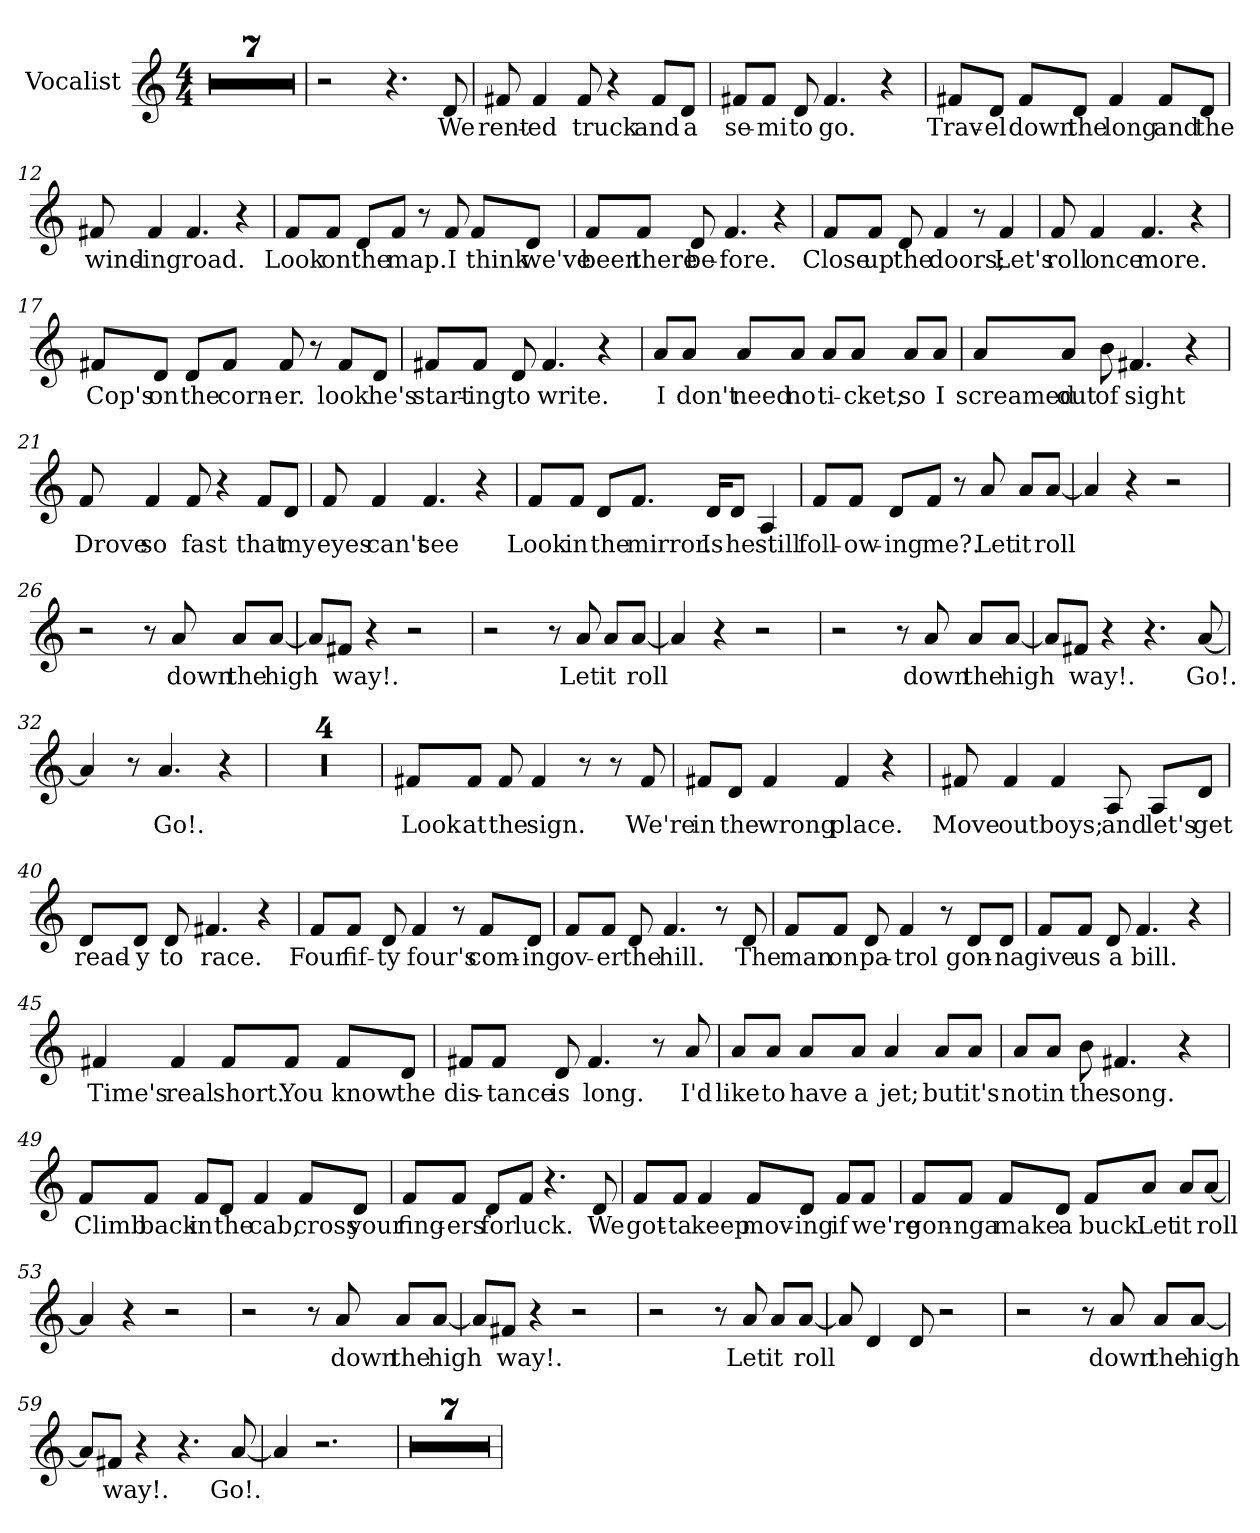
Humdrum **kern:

**kern	**text
*part1	*part1
*staff1	*staff1
*I"Vocalist	*
*clefG2	*
*M4/4	*
=1	=1
*clefG2	*
*M4/4	*
1r	.
=2	=2
1r	.
=3	=3
1r	.
=4	=4
1r	.
=5	=5
1r	.
=6	=6
1r	.
=7	=7
1r	.
=8	=8
2r	.
4.r	.
8d	We
=9	=9
8f#X	rent-
4f#	-ed
8f#	truck
4r	.
8f#/L	and
8d/J	a
=10	=10
8f#X/L	se-
8f#/J	-mi
8d	to
4.f#	go.
4r	.
=11	=11
8f#X/L	Trav-
8d/J	-el
8f#/L	down
8d/J	the
4f#	long
8f#/L	and
8d/J	the
=12	=12
8f#X	wind-
4f#	-ing
4.f#	road.
4r	.
=13	=13
8f/L	Look
8f/J	on
8d/L	the
8f/J	map.
8r	.
8f	I
8f/L	think
8d/J	we've
=14	=14
8f/L	been
8f/J	there
8d	be-
4.f	-fore.
4r	.
=15	=15
8f/L	Close
8f/J	up
8d	the
4f	doors;
8r	.
4f	Let's
=16	=16
8f	roll
4f	once
4.f	more.
4r	.
=17	=17
8f#X/L	Cop's
8d/J	on
8d/L	the
8f#/J	corn-
8f#	-er.
8r	.
8f#/L	look
8d/J	he's
=18	=18
8f#X/L	start-
8f#/J	-ing
8d	to
4.f#	write.
4r	.
=19	=19
8a/L	I
8a/J	don't
8a/L	need
8a/J	no
8a/L	ti-
8a/J	-cket;
8a/L	so
8a/J	I
=20	=20
8a/L	screamed
8a/J	out
8b	of
4.f#X	sight
4r	.
=21	=21
8f	Drove
4f	so
8f	fast
4r	.
8f/L	that
8d/J	my
=22	=22
8f	eyes
4f	can't
4.f	see
4r	.
=23	=23
8f/L	Look
8f/J	in
8d/L	the
8.f/J	mirror.
16d/KL	Is
8d/J	he
4A	still
=24	=24
8f/L	foll-
8f/J	-ow-
8d/L	-ing
8f/J	me?.
8r	.
8a	Let
8a/L	it
[8a/J	roll
=25	=25
4a]	_
4r	.
2r	.
=26	=26
2r	.
8r	.
8a	down
8a/L	the
[8a/J	high-
=27	=27
8a/L]	_
8f#X/J	-way!.
4r	.
2r	.
=28	=28
2r	.
8r	.
8a	Let
8a/L	it
[8a/J	roll
=29	=29
4a]	_
4r	.
2r	.
=30	=30
2r	.
8r	.
8a	down
8a/L	the
[8a/J	high-
=31	=31
8a/L]	_
8f#X/J	-way!.
4r	.
4.r	.
[8a	Go!.
=32	=32
4a]	_
8r	.
4.a	Go!.
4r	.
=33	=33
1r	.
=34	=34
1r	.
=35	=35
1r	.
=36	=36
1r	.
=37	=37
8f#X/L	Look
8f#/J	at
8f#	the
4f#	sign.
8r	.
8r	.
8f#	We're
=38	=38
8f#X/L	in
8d/J	the
4f#	wrong
4f#	place.
4r	.
=39	=39
8f#X	Move
4f#	out
4f#	boys;
8A	and
8A/L	let's
8d/J	get
=40	=40
8d/L	read-
8d/J	-y
8d	to
4.f#X	race.
4r	.
=41	=41
8f/L	Four
8f/J	fif-
8d	-ty
4f	four's
8r	.
8f/L	com-
8d/J	-ing
=42	=42
8f/L	ov-
8f/J	-er
8d	the
4.f	hill.
8r	.
8d	The
=43	=43
8f/L	man
8f/J	on
8d	pa-
4f	-trol
8r	.
8d/L	gon-
8d/J	-na
=44	=44
8f/L	give
8f/J	us
8d	a
4.f	bill.
4r	.
=45	=45
4f#X	Time's
4f#	real
8f#/L	short.
8f#/J	You
8f#/L	know
8d/J	the
=46	=46
8f#X/L	dis-
8f#/J	-tance
8d	is
4.f#	long.
8r	.
8a	I'd
=47	=47
8a/L	like
8a/J	to
8a/L	have
8a/J	a
4a	jet;
8a/L	but
8a/J	it's
=48	=48
8a/L	not
8a/J	in
8b	the
4.f#X	song.
4r	.
=49	=49
8f/L	Climb
8f/J	back
8f/L	in
8d/J	the
4f	cab,
8f/L	cross
8d/J	your
=50	=50
8f/L	fing-
8f/J	-ers
8d/L	for
8f/J	luck.
4.r	.
8d	We
=51	=51
8f/L	got-
8f/J	-ta
4f	keep
8f/L	mov-
8d/J	-ing
8f/L	if
8f/J	we're
=52	=52
8f/L	gon-
8f/J	-nga
8f/L	make
8d/J	a
8f/L	buck.
8a/J	Let
8a/L	it
[8a/J	roll
=53	=53
4a]	_
4r	.
2r	.
=54	=54
2r	.
8r	.
8a	down
8a/L	the
[8a/J	high-
=55	=55
8a/L]	_
8f#X/J	-way!.
4r	.
2r	.
=56	=56
2r	.
8r	.
8a	Let
8a/L	it
[8a/J	roll
=57	=57
8a]	_
4d	_
8d	_
2r	.
=58	=58
2r	.
8r	.
8a	down
8a/L	the
[8a/J	high-
=59	=59
8a/L]	_
8f#X/J	-way!.
4r	.
4.r	.
[8a	Go!.
=60	=60
4a]	_
2.r	.
=61	=61
1r	.
=62	=62
1r	.
=63	=63
1r	.
=64	=64
1r	.
=65	=65
1r	.
=66	=66
1r	.
=67	=67
1r	.
=	=
*-	*-
